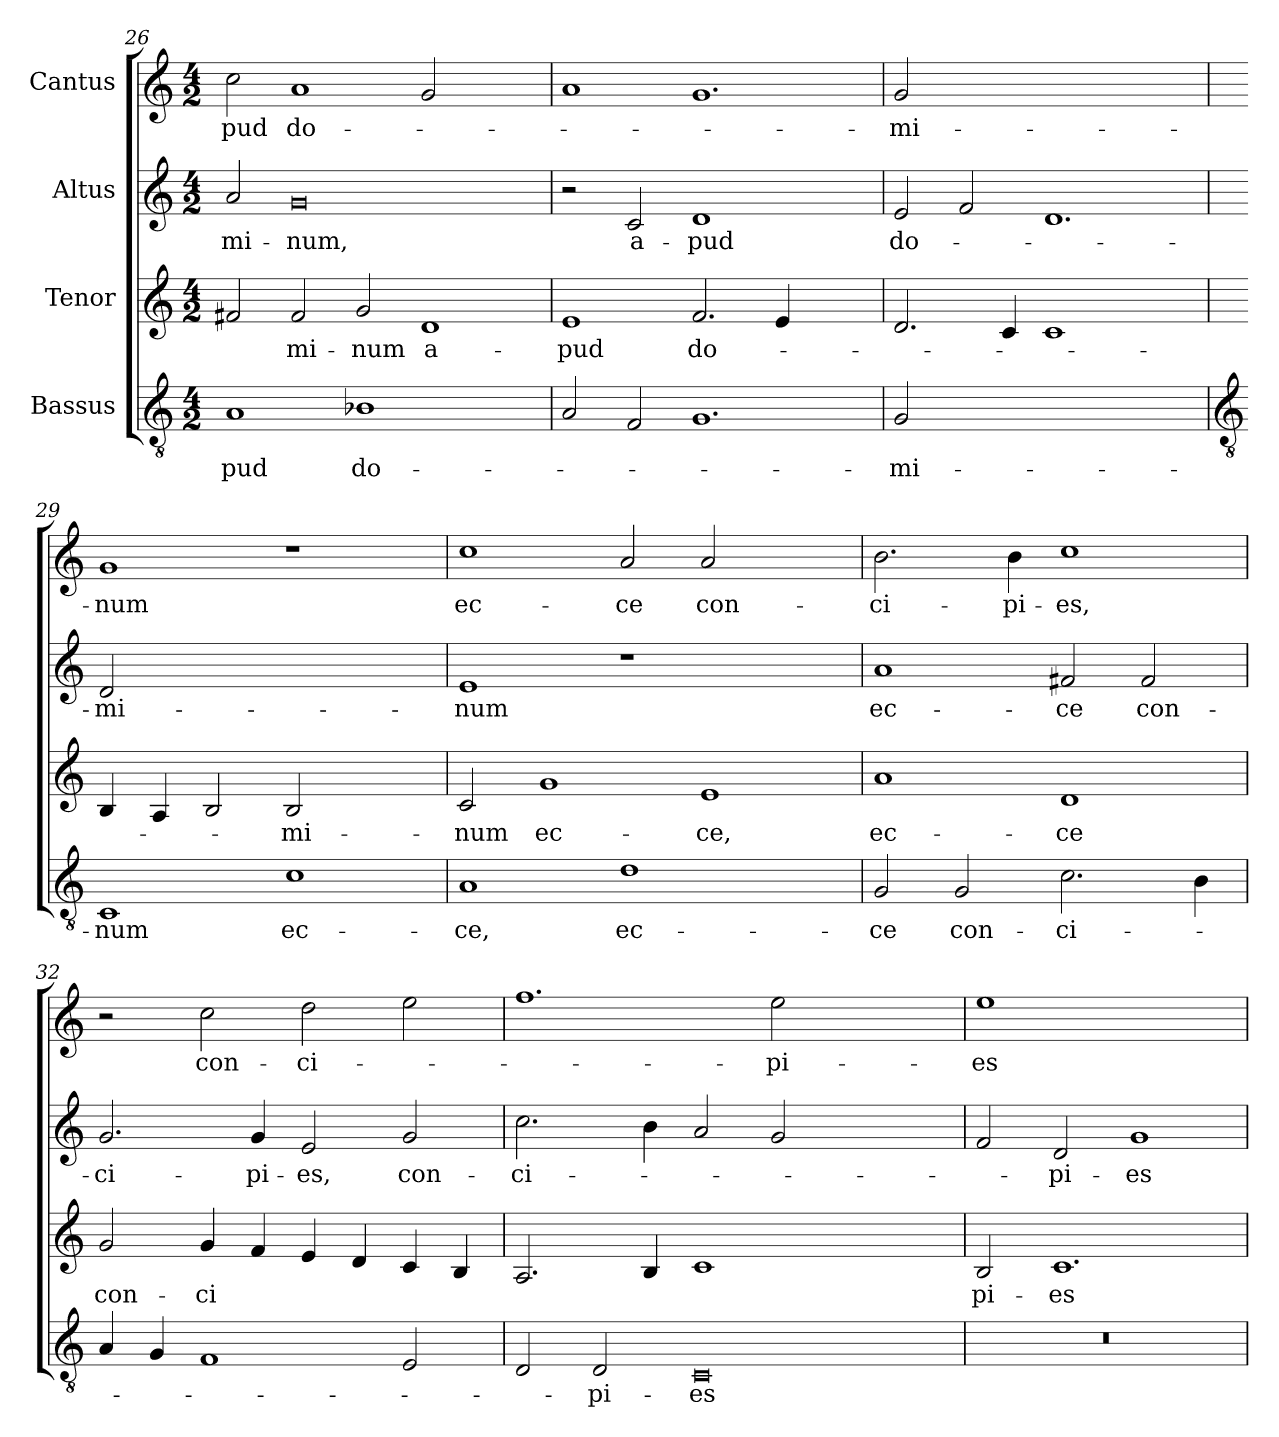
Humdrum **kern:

**kern	**text	**kern	**text	**kern	**text	**kern	**text
*part4	*part4	*part3	*part3	*part2	*part2	*part1	*part1
*staff4	*staff4	*staff3	*staff3	*staff2	*staff2	*staff1	*staff1
*I"Bassus	*	*I"Tenor	*	*I"Altus	*	*I"Cantus	*
*clefGv2	*	*clefG2	*	*clefG2	*	*clefG2	*
*k[]	*	*k[]	*	*k[]	*	*k[]	*
*C:	*	*C:	*	*C:	*	*C:	*
*M4/2	*	*M4/2	*	*M4/2	*	*M4/2	*
=26	=26	=26	=26	=26	=26	=26	=26
!	!LO:LY:b	!	!	!	!LO:LY:b	!	!LO:LY:b
1A	-pud	2f#X	.	2a	-mi-	2cc	-pud
!	!	!	!LO:LY:b	!	!LO:LY:b	!	!LO:LY:b
.	.	2f#	mi-	0g	-num,	1a	do-
!	!LO:LY:b	!	!LO:LY:b	!	!	!	!
1B-X	do-	2g	-num	.	.	.	.
!	!	!	!LO:LY:b	!	!	!	!
.	.	1d	a-	.	.	2g	.
2ryy	.	.	.	.	.	2ryy	.
=27	=27	=27	=27	=27	=27	=27	=27
!	!	!	!LO:LY:b	!	!	!	!
2A	.	1e	-pud	2r	.	1a	.
!	!	!	!	!	!LO:LY:b	!	!
2F	.	.	.	2c	a-	.	.
!	!	!	!LO:LY:b	!	!LO:LY:b	!	!
1.G	.	2.f	do-	1d	-pud	1.g	.
.	.	4e	.	.	.	.	.
.	.	2ryy	.	2ryy	.	.	.
=28	=28	=28	=28	=28	=28	=28	=28
!	!LO:LY:b	!	!	!	!LO:LY:b	!	!LO:LY:b
2G	-mi-	2.d	.	2e	do-	2g	-mi-
0ryy	.	.	.	2f	.	0ryy	.
.	.	4c	.	.	.	.	.
.	.	1c	.	1.d	.	.	.
.	.	2ryy	.	.	.	.	.
!!LO:LB:g=z
=29	=29	=29	=29	=29	=29	=29	=29
*clefGv2	*	*	*	*	*	*	*
!	!LO:LY:b	!	!	!	!LO:LY:b	!	!LO:LY:b
1C	-num	4B	.	2d	-mi-	1g	-num
.	.	4A	.	.	.	.	.
.	.	2B	.	1.ryy	.	.	.
!	!LO:LY:b	!	!LO:LY:b	!	!	!	!
1c	ec-	2B	-mi-	.	.	1r	.
.	.	2ryy	.	.	.	.	.
!!LO:LB:g=z
=30	=30	=30	=30	=30	=30	=30	=30
!	!LO:LY:b	!	!LO:LY:b	!	!LO:LY:b	!	!LO:LY:b
1A	-ce,	2c	-num	1e	-num	1cc	ec-
!	!	!	!LO:LY:b	!	!	!	!
.	.	1g	ec-	.	.	.	.
!	!LO:LY:b	!	!	!	!	!	!LO:LY:b
1d	ec-	.	.	1r	.	2a	-ce
!	!	!	!LO:LY:b	!	!	!	!LO:LY:b
.	.	1e	-ce,	.	.	2a	con-
2ryy	.	.	.	2ryy	.	2ryy	.
=31	=31	=31	=31	=31	=31	=31	=31
!	!LO:LY:b	!	!LO:LY:b	!	!LO:LY:b	!	!LO:LY:b
2G	-ce	1a	ec-	1a	ec-	2.b	-ci-
!	!LO:LY:b	!	!	!	!	!	!
2G	con-	.	.	.	.	.	.
!	!	!	!	!	!	!	!LO:LY:b
.	.	.	.	.	.	4b	-pi-
!	!LO:LY:b	!	!LO:LY:b	!	!LO:LY:b	!	!LO:LY:b
2.c	-ci-	1d	-ce	2f#X	-ce	1cc	-es,
!	!	!	!	!	!LO:LY:b	!	!
.	.	.	.	2f#	con-	.	.
4B	.	.	.	.	.	.	.
=32	=32	=32	=32	=32	=32	=32	=32
!	!	!	!LO:LY:b	!	!LO:LY:b	!	!
4A	.	2g	con-	2.g	-ci-	2r	.
4G	.	.	.	.	.	.	.
!	!	!	!LO:LY:b	!	!	!	!LO:LY:b
1F	.	4g	-ci	.	.	2cc	con-
!	!	!	!	!	!LO:LY:b	!	!
.	.	4f	.	4g	-pi-	.	.
!	!	!	!	!	!LO:LY:b	!	!LO:LY:b
.	.	4e	.	2e	-es,	2dd	-ci-
.	.	4d	.	.	.	.	.
!	!	!	!	!	!LO:LY:b	!	!
2E	.	4c	.	2g	con-	2ee	.
.	.	4B	.	.	.	.	.
=33	=33	=33	=33	=33	=33	=33	=33
!	!	!	!	!	!LO:LY:b	!	!
2D	.	2.A	.	2.cc	-ci-	1.ff	.
!	!LO:LY:b	!	!	!	!	!	!
2D	-pi-	.	.	.	.	.	.
.	.	4B	.	4b	.	.	.
!	!LO:LY:b	!	!	!	!	!	!
0C	-es	1c	.	2a	.	.	.
!	!	!	!	!	!	!	!LO:LY:b
.	.	.	.	2g	.	2ee	-pi-
.	.	1ryy	.	1ryy	.	1ryy	.
=34	=34	=34	=34	=34	=34	=34	=34
!	!	!	!LO:LY:b	!	!	!	!LO:LY:b
0r	.	2B	pi-	2f	.	1ee	-es
!	!	!	!LO:LY:b	!	!LO:LY:b	!	!
.	.	1.c	-es	2d	-pi-	.	.
!	!	!	!	!	!LO:LY:b	!	!LO:LY:b
.	.	.	.	1g	-es	[1ccyy	in___
=	=	=	=	=	=	=	=
*-	*-	*-	*-	*-	*-	*-	*-
